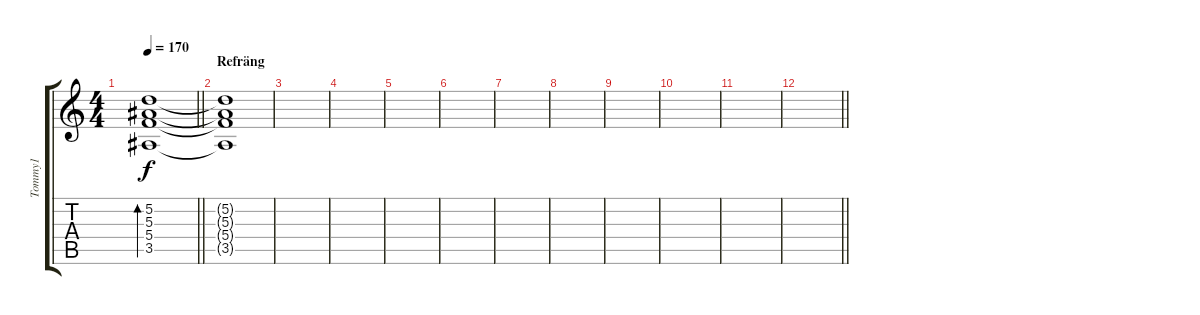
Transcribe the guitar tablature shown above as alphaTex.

\track ("Tommy1" "Tommy1") {instrument acousticguitarsteel}
\staff {score tabs}
\tuning (D4 A3 F3 C3 G2 D2) {hide}
\ts (4 4)
\tempo 170
\clef g2
\barLineRight lightlight
\ks c
(5.2 5.3 5.4 3.5).1{bd 60 dy f} |
\section ("" "Refräng")
(5.2{t} 5.3{t} 5.4{t} 3.5{t}).1 |
|
|
|
|
|
|
|
|
|
\barLineRight lightlight
